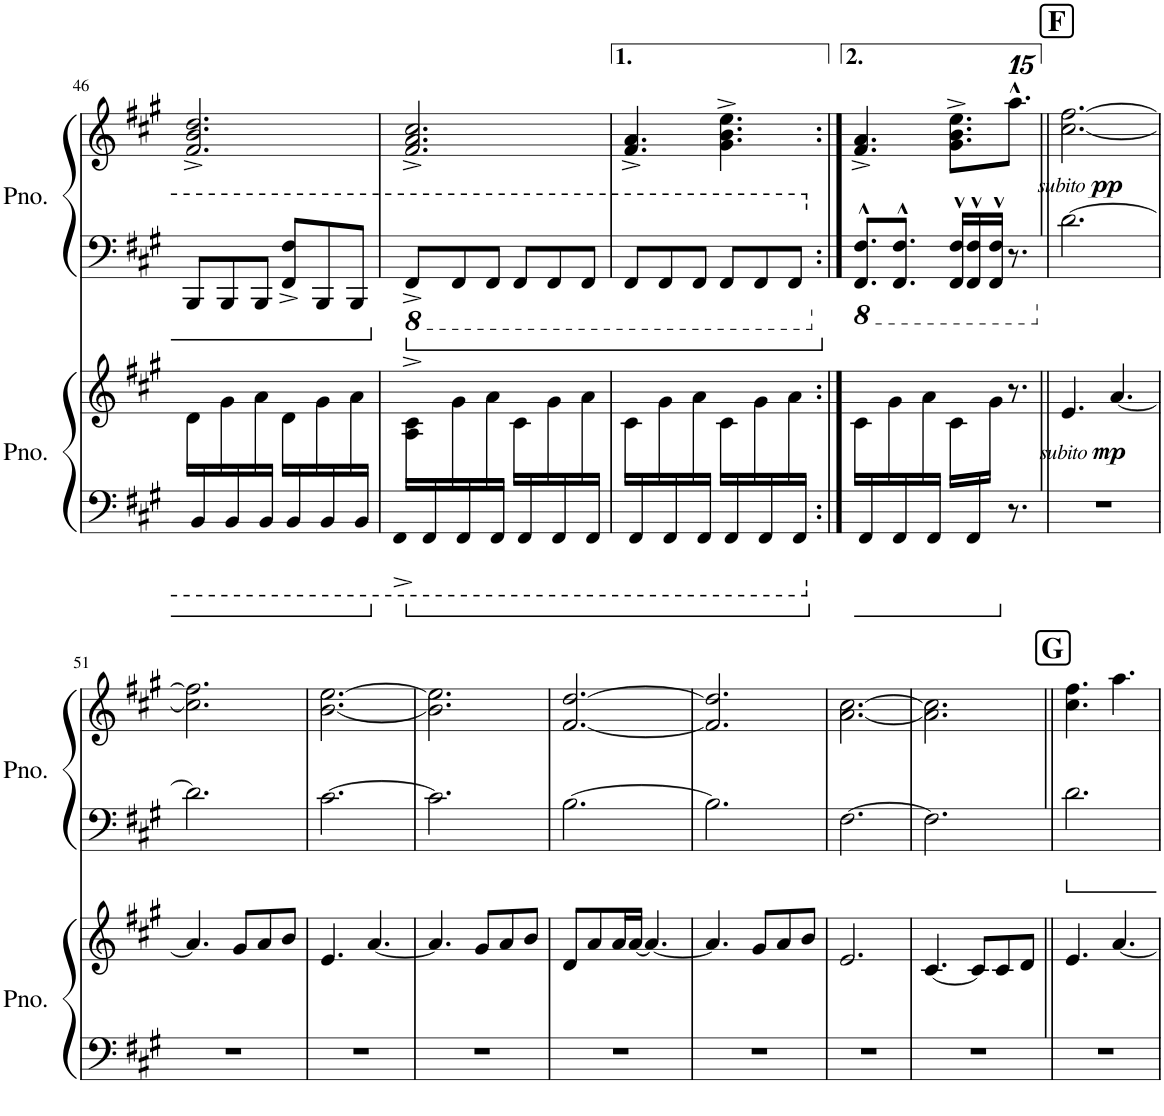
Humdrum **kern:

**kern	**kern	**dynam	**kern	**kern	**dynam
*part2	*part2	*part2	*part1	*part1	*part1
*staff4	*staff3	*staff3/4	*staff2	*staff1	*staff1/2
*I"Piano	*	*	*I"Piano	*	*
*I'Pno.	*	*	*I'Pno.	*	*
!!LO:PB:g=z
*clefF4	*clefG2	*	*clefF4	*clefG2	*
*k[f#c#g#]	*k[f#c#g#]	*	*k[f#c#g#]	*k[f#c#g#]	*
*M6/8	*M6/8	*	*M6/8	*M6/8	*
=46	=46	=46	=46	=46	=46
*^	*	*	*	*	*
16ryy	2.ryy	16d\LL	.	8BBB/L	2.f#/^ 2.b/^ 2.dd/^	.
16BB/	.	16ryy	.	.	.	.
16ryy	.	16g#\	.	8BBB/	.	.
16BB/	.	16ryy	.	.	.	.
16ryy	.	16a\	.	8BBB/J	.	.
16BB/JJ	.	16ryy	.	.	.	.
16ryy	.	16d\LL	.	8FF#/^ 8F#/^L	.	.
16BB/	.	16ryy	.	.	.	.
16ryy	.	16g#\	.	8BBB/	.	.
16BB/	.	16ryy	.	.	.	.
16ryy	.	16a\	.	8BBB/J	.	.
16BB/JJ	.	16ryy	.	.	.	.
=47	=47	=47	=47	=47	=47	=47
*	*	*	*	*8ba	*	*
16ryy	16FF#^<	16A\^ 16c#\^LL	.	8FFF#^</L	2.f#/^ 2.a/^ 2.cc#/^	.
16FF#/	16ryy	16ryy	.	.	.	.
16ryy	8ryy	16g#\	.	8FFF#/	.	.
16FF#/	.	16ryy	.	.	.	.
16ryy	2ryy	16a\	.	8FFF#/J	.	.
16FF#/JJ	.	16ryy	.	.	.	.
16ryy	.	16c#\LL	.	8FFF#/L	.	.
16FF#/	.	16ryy	.	.	.	.
16ryy	.	16g#\	.	8FFF#/	.	.
16FF#/	.	16ryy	.	.	.	.
16ryy	.	16a\	.	8FFF#/J	.	.
16FF#/JJ	.	16ryy	.	.	.	.
=48	=48	=48	=48	=48	=48	=48
16ryy	2.ryy	16c#\LL	.	8FFF#/L	4.f#/^ 4.a/^	.
16FF#/	.	16ryy	.	.	.	.
16ryy	.	16g#\	.	8FFF#/	.	.
16FF#/	.	16ryy	.	.	.	.
16ryy	.	16a\	.	8FFF#/J	.	.
16FF#/JJ	.	16ryy	.	.	.	.
16ryy	.	16c#\LL	.	8FFF#/L	4.g#\^ 4.b\^ 4.ee\^	.
16FF#/	.	16ryy	.	.	.	.
16ryy	.	16g#\	.	8FFF#/	.	.
16FF#/	.	16ryy	.	.	.	.
16ryy	.	16a\	.	8FFF#/J	.	.
16FF#/JJ	.	16ryy	.	.	.	.
=49:|!	=49:|!	=49:|!	=49:|!	=49:|!	=49:|!	=49:|!
*	*	*	*	*X8ba	*	*
*	*	*	*	*8ba	*	*
16ryy	2ryy	16c#\LL	.	8.FFF#/^^ 8.FF#/^^L	4.f#/^ 4.a/^	.
16FF#/	.	16ryy	.	.	.	.
16ryy	.	16g#\	.	.	.	.
16FF#/	.	16ryy	.	8.FFF#/^^ 8.FF#/^^J	.	.
16ryy	.	16a\	.	.	.	.
16FF#/JJ	.	16ryy	.	.	.	.
16ryy	.	16c#\LL	.	16FFF#/^^ 16FF#/^^LL	8.g#\^ 8.b\^ 8.ee\^L	.
16FF#/	.	16ryy	.	16FFF#/^^ 16FF#/^^	.	.
4ryy	16ryy	16g#\JJ	.	16FFF#/^^ 16FF#/^^JJ	.	.
*	*	*	*	*	*15ma	*
.	8.r	8.r	.	8.r	8.aaaa^^\J	.
*v	*v	*	*	*	*	*
!!LO:REH:place=s1:a:B:cj:fs=14:t=F
=50||	=50||	=50||	=50||	=50||	=50||
*	*	*	*X8ba	*	*
*	*	*	*	*X15ma	*
*^	*	*	*	*	*
!	!	!	!LO:DY:b	!	!	!
!	!	!	!LO:DY:n=1:b	!	!	!LO:DY:b
!	!	!	!	!	!	!LO:DY:n=1:b
*v	*v	*	*	*	*	*
2.r	4.e/	other-dynamics mp	[2.d\	[2.cc#\ [2.ff#\	other-dynamics pp
.	[4.a/	.	.	.	.
!!LO:LB:g=z
=51	=51	=51	=51	=51	=51
2.r	4.a/]	.	2.d\]	2.cc#\] 2.ff#\]	.
.	8g#/L	.	.	.	.
.	8a/	.	.	.	.
.	8b/J	.	.	.	.
=52	=52	=52	=52	=52	=52
2.r	4.e/	.	[2.c#\	[2.b\ [2.ee\	.
.	[4.a/	.	.	.	.
=53	=53	=53	=53	=53	=53
2.r	4.a/]	.	2.c#\]	2.b\] 2.ee\]	.
.	8g#/L	.	.	.	.
.	8a/	.	.	.	.
.	8b/J	.	.	.	.
=54	=54	=54	=54	=54	=54
2.r	8d/L	.	[2.B\	[2.f#/ [2.dd/	.
.	8a/	.	.	.	.
.	16a/L	.	.	.	.
.	[16a/JJ	.	.	.	.
.	4.a/_	.	.	.	.
=55	=55	=55	=55	=55	=55
2.r	4.a/]	.	2.B\]	2.f#/] 2.dd/]	.
.	8g#/L	.	.	.	.
.	8a/	.	.	.	.
.	8b/J	.	.	.	.
=56	=56	=56	=56	=56	=56
2.r	2.e/	.	[2.F#\	[2.a\ [2.cc#\	.
=57	=57	=57	=57	=57	=57
2.r	[4.c#/	.	2.F#\]	2.a\] 2.cc#\]	.
.	8c#/L]	.	.	.	.
.	8c#/	.	.	.	.
.	8d/J	.	.	.	.
!!LO:REH:place=s1:a:B:cj:fs=14:t=G
=58||	=58||	=58||	=58||	=58||	=58||
2.r	4.e/	.	2.d\	4.cc#\ 4.ff#\	.
.	[4.a/	.	.	4.aa\	.
=	=	=	=	=	=
*-	*-	*-	*-	*-	*-
